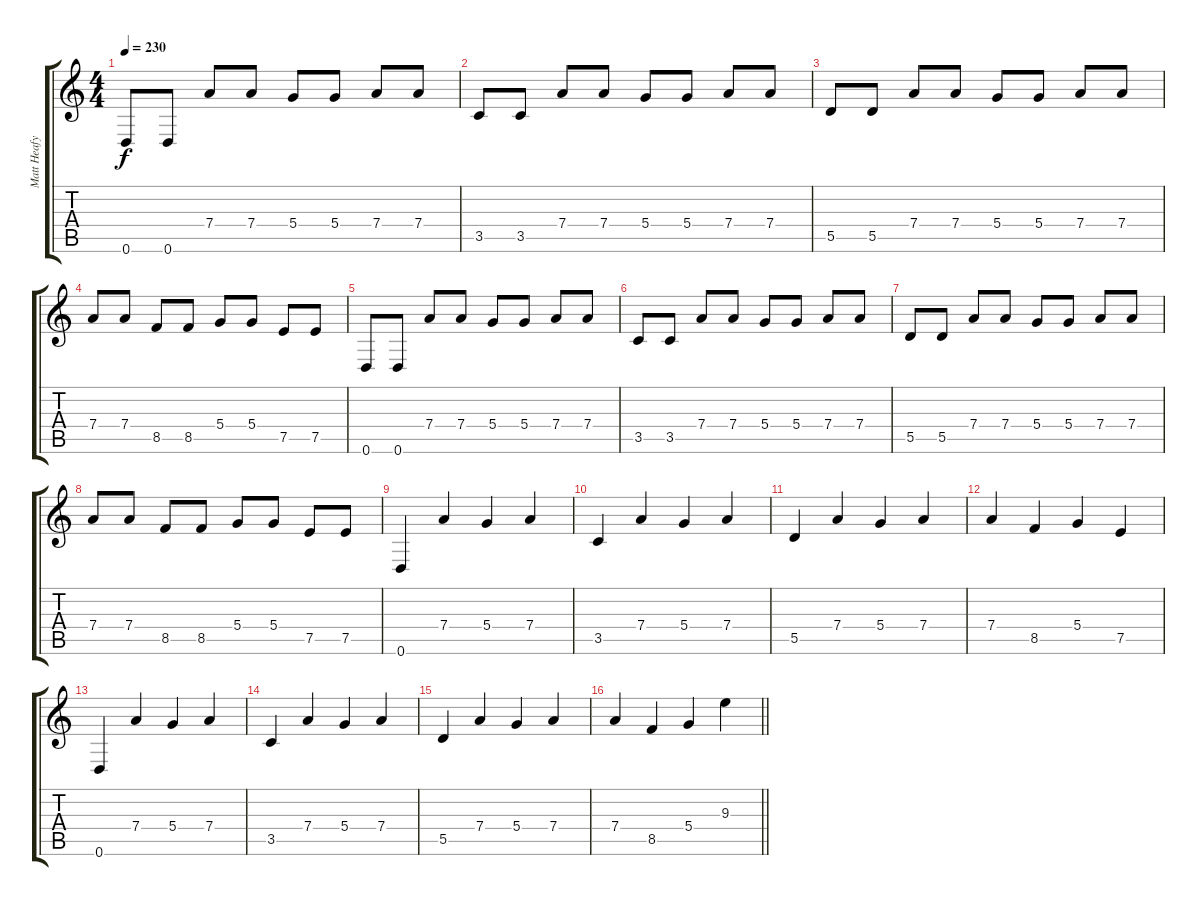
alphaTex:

\track ("Matt Heafy" "Matt Heafy") {instrument distortionguitar}
\staff {score tabs}
\tuning (E4 B3 G3 D3 A2 D2) {hide}
\ts (4 4)
\tempo 230
\clef g2
\ks c
0.6.8{dy f} 0.6.8 7.4.8 7.4.8 5.4.8 5.4.8 7.4.8 7.4.8 |
3.5.8 3.5.8 7.4.8 7.4.8 5.4.8 5.4.8 7.4.8 7.4.8 |
5.5.8 5.5.8 7.4.8 7.4.8 5.4.8 5.4.8 7.4.8 7.4.8 |
7.4.8 7.4.8 8.5.8 8.5.8 5.4.8 5.4.8 7.5.8 7.5.8 |
0.6.8 0.6.8 7.4.8 7.4.8 5.4.8 5.4.8 7.4.8 7.4.8 |
3.5.8 3.5.8 7.4.8 7.4.8 5.4.8 5.4.8 7.4.8 7.4.8 |
5.5.8 5.5.8 7.4.8 7.4.8 5.4.8 5.4.8 7.4.8 7.4.8 |
7.4.8 7.4.8 8.5.8 8.5.8 5.4.8 5.4.8 7.5.8 7.5.8 |
0.6.4 7.4.4 5.4.4 7.4.4 |
3.5.4 7.4.4 5.4.4 7.4.4 |
5.5.4 7.4.4 5.4.4 7.4.4 |
7.4.4 8.5.4 5.4.4 7.5.4 |
0.6.4 7.4.4 5.4.4 7.4.4 |
3.5.4 7.4.4 5.4.4 7.4.4 |
5.5.4 7.4.4 5.4.4 7.4.4 |
\barLineRight lightlight
7.4.4 8.5.4 5.4.4 9.3.4
